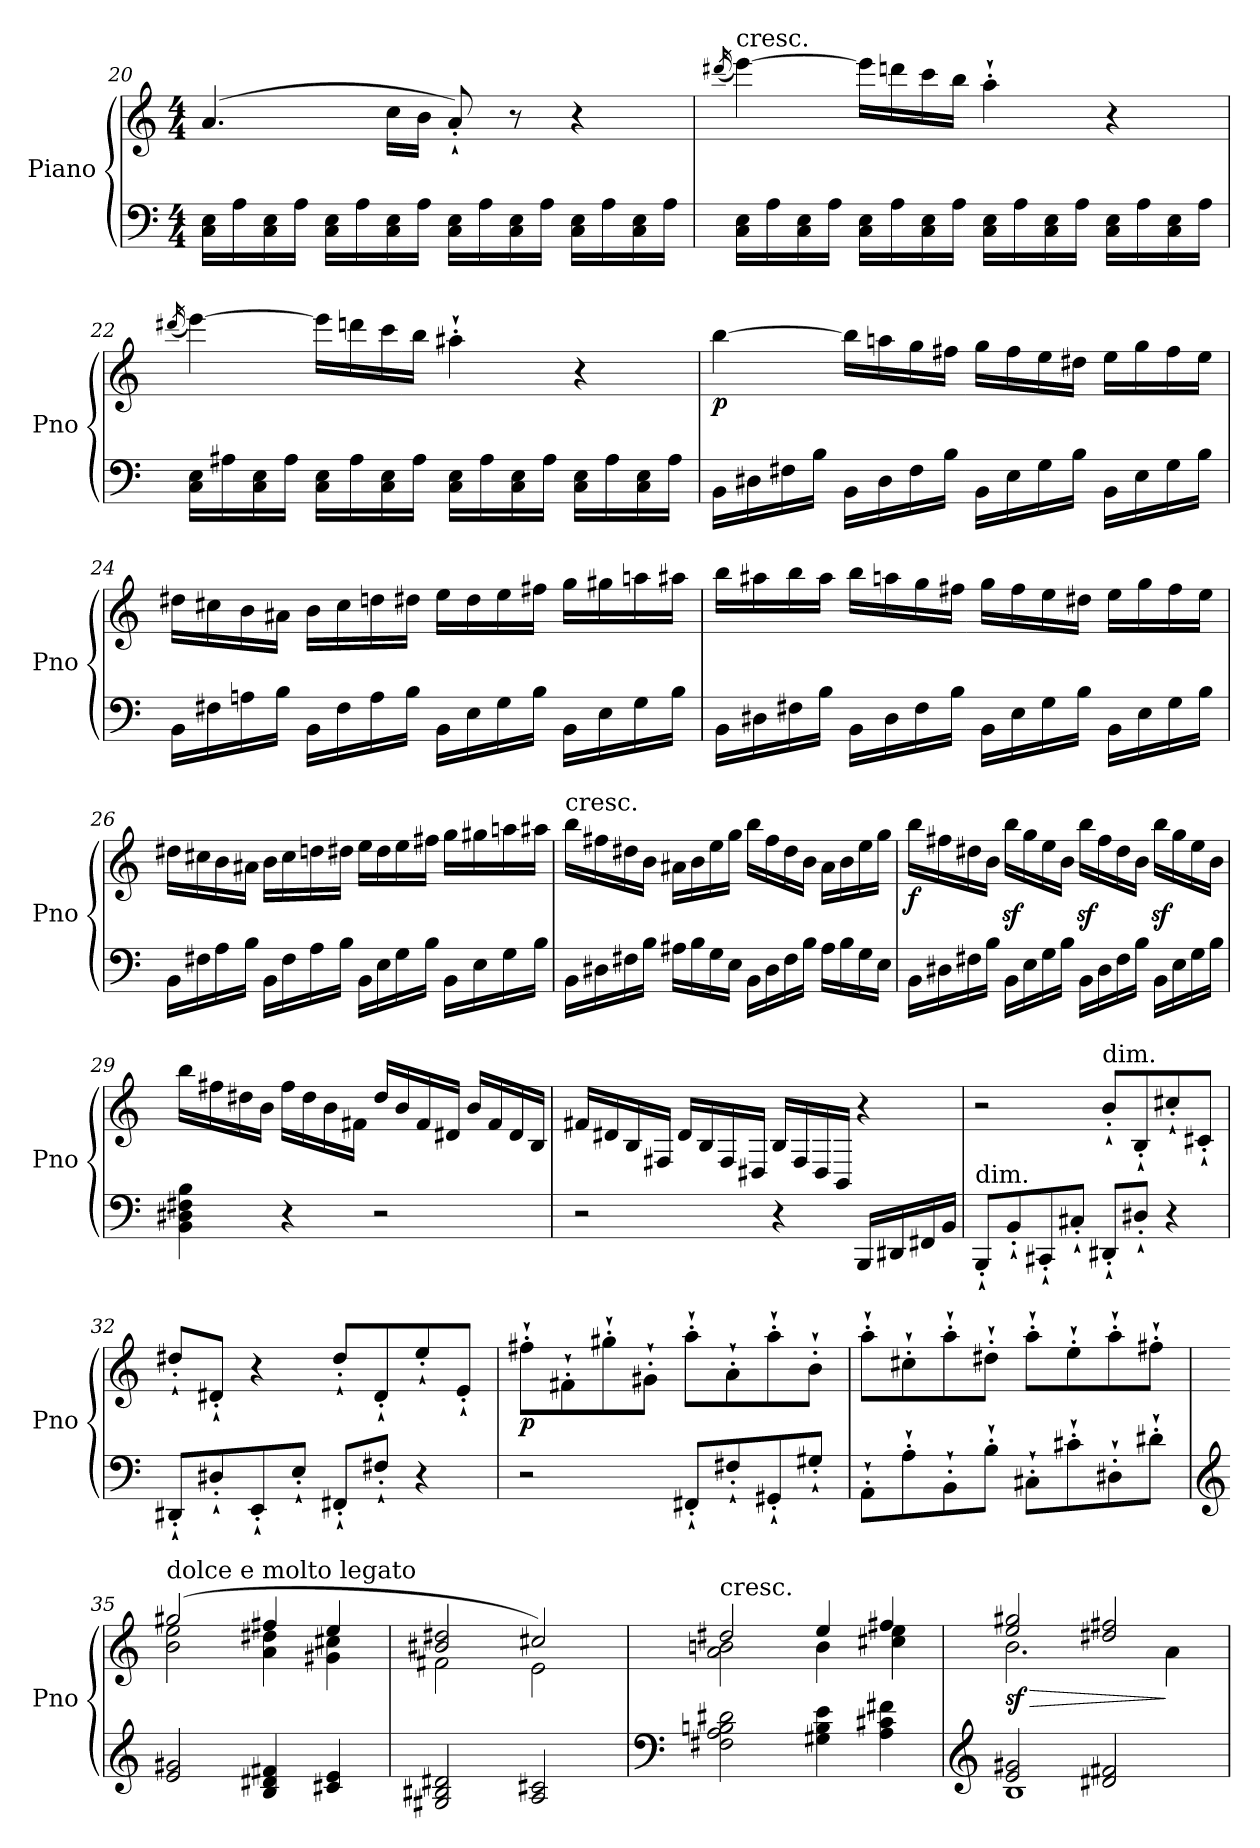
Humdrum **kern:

**kern	**kern	**dynam
*part1	*part1	*part1
*staff2	*staff1	*staff1/2
*I"Piano	*	*
*I'Pno	*	*
*clefF4	*clefG2	*
*k[]	*k[]	*
*M4/4	*M4/4	*
=20	=20	=20
16C\ 16E\LL	(>4.a/	.
16A\	.	.
16C\ 16E\	.	.
16A\JJ	.	.
16C\ 16E\LL	.	.
16A\	.	.
16C\ 16E\	16cc\LL	.
16A\JJ	16b\JJ	.
16C\ 16E\LL	8a'`/)	.
16A\	.	.
16C\ 16E\	8r	.
16A\JJ	.	.
16C\ 16E\LL	4r	.
16A\	.	.
16C\ 16E\	.	.
16A\JJ	.	.
!!LO:LB:g=z
=21	=21	=21
.	(<16qddd#X/	.
!	!LO:TX:a:t=cresc.	!
16C\ 16E\LL	[4eee\)	.
16A\	.	.
16C\ 16E\	.	.
16A\JJ	.	.
16C\ 16E\LL	16eee\LL]	.
16A\	16dddn\	.
16C\ 16E\	16ccc\	.
16A\JJ	16bb\JJ	.
16C\ 16E\LL	4aa'`\	.
16A\	.	.
16C\ 16E\	.	.
16A\JJ	.	.
16C\ 16E\LL	4r	.
16A\	.	.
16C\ 16E\	.	.
16A\JJ	.	.
=22	=22	=22
.	(<16qddd#X/	.
16C\ 16E\LL	[4eee\)	.
16A#X\	.	.
16C\ 16E\	.	.
16A#\JJ	.	.
16C\ 16E\LL	16eee\LL]	.
16A#\	16dddn\	.
16C\ 16E\	16ccc\	.
16A#\JJ	16bb\JJ	.
16C\ 16E\LL	4aa#X'`\	.
16A#\	.	.
16C\ 16E\	.	.
16A#\JJ	.	.
16C\ 16E\LL	4r	.
16A#\	.	.
16C\ 16E\	.	.
16A#\JJ	.	.
!!LO:LB:g=z
=23	=23	=23
!	!	!LO:DY:b
16BB\LL	[4bb\	p
16D#X\	.	.
16F#X\	.	.
16B\JJ	.	.
16BB\LL	16bb\LL]	.
16D#\	16aan\	.
16F#\	16gg\	.
16B\JJ	16ff#X\JJ	.
16BB\LL	16gg\LL	.
16E\	16ff#\	.
16G\	16ee\	.
16B\JJ	16dd#X\JJ	.
16BB\LL	16ee\LL	.
16E\	16gg\	.
16G\	16ff#\	.
16B\JJ	16ee\JJ	.
=24	=24	=24
16BB\LL	16dd#X\LL	.
16F#X\	16cc#X\	.
16An\	16b\	.
16B\JJ	16a#X\JJ	.
16BB\LL	16b\LL	.
16F#\	16cc#\	.
16A\	16ddn\	.
16B\JJ	16dd#X\JJ	.
16BB\LL	16ee\LL	.
16E\	16dd#\	.
16G\	16ee\	.
16B\JJ	16ff#X\JJ	.
16BB\LL	16gg\LL	.
16E\	16gg#X\	.
16G\	16aan\	.
16B\JJ	16aa#X\JJ	.
!!LO:LB:g=z
=25	=25	=25
16BB\LL	16bb\LL	.
16D#X\	16aa#X\	.
16F#X\	16bb\	.
16B\JJ	16aa#\JJ	.
16BB\LL	16bb\LL	.
16D#\	16aan\	.
16F#\	16gg\	.
16B\JJ	16ff#X\JJ	.
16BB\LL	16gg\LL	.
16E\	16ff#\	.
16G\	16ee\	.
16B\JJ	16dd#X\JJ	.
16BB\LL	16ee\LL	.
16E\	16gg\	.
16G\	16ff#\	.
16B\JJ	16ee\JJ	.
=26	=26	=26
16BB\LL	16dd#X\LL	.
16F#X\	16cc#X\	.
16A\	16b\	.
16B\JJ	16a#X\JJ	.
16BB\LL	16b\LL	.
16F#\	16cc#\	.
16A\	16ddn\	.
16B\JJ	16dd#X\JJ	.
16BB\LL	16ee\LL	.
16E\	16dd#\	.
16G\	16ee\	.
16B\JJ	16ff#X\JJ	.
16BB\LL	16gg\LL	.
16E\	16gg#X\	.
16G\	16aan\	.
16B\JJ	16aa#X\JJ	.
!!LO:LB:g=z
=27	=27	=27
!	!LO:TX:a:t=cresc.	!
16BB\LL	16bb\LL	.
16D#X\	16ff#X\	.
16F#X\	16dd#X\	.
16B\JJ	16b\JJ	.
16A#X\LL	16a#X\LL	.
16B\	16b\	.
16G\	16ee\	.
16E\JJ	16gg\JJ	.
16BB\LL	16bb\LL	.
16D#\	16ff#\	.
16F#\	16dd#\	.
16B\JJ	16b\JJ	.
16A#\LL	16a#\LL	.
16B\	16b\	.
16G\	16ee\	.
16E\JJ	16gg\JJ	.
=28	=28	=28
!	!	!LO:DY:b
16BB\LL	16bb\LL	f
16D#X\	16ff#X\	.
16F#X\	16dd#X\	.
16B\JJ	16b\JJ	.
16BB\LL	16bbz<\LL	.
16E\	16gg\	.
16G\	16ee\	.
16B\JJ	16b\JJ	.
16BB\LL	16bbz<\LL	.
16D#\	16ff#\	.
16F#\	16dd#\	.
16B\JJ	16b\JJ	.
16BB\LL	16bbz<\LL	.
16E\	16gg\	.
16G\	16ee\	.
16B\JJ	16b\JJ	.
!!LO:PB:g=z
=29	=29	=29
4BB\ 4D#X\ 4F#X\ 4B\	16bb\LL	.
.	16ff#X\	.
.	16dd#X\	.
.	16b\JJ	.
4r	16ff#\LL	.
.	16dd#\	.
.	16b\	.
.	16f#X\JJ	.
2r	16dd#/LL	.
.	16b/	.
.	16f#/	.
.	16d#X/JJ	.
.	16b/LL	.
.	16f#/	.
.	16d#/	.
.	16B/JJ	.
=30	=30	=30
2r	16f#X/LL	.
.	16d#X/	.
.	16B/	.
.	16F#X/JJ	.
.	16d#/LL	.
.	16B/	.
.	16F#/	.
.	16D#X/JJ	.
4r	16B/LL	.
.	16F#/	.
.	16D#/	.
.	16BB/JJ	.
16BBB/LL	4r	.
16DD#X/	.	.
16FF#X/	.	.
16BB/JJ	.	.
!!LO:LB:g=z
=31	=31	=31
!LO:TX:a:t=dim.	!	!
8BBB'`/L	2r	.
8BB'`/	.	.
8CC#X'`/	.	.
8C#X'`/J	.	.
!	!LO:TX:a:t=dim.	!
8DD#X'`/L	8b'`/L	.
8D#X'`/J	8B'`/	.
4r	8cc#X'`/	.
.	8c#X'`/J	.
=32	=32	=32
8DD#X'`/L	8dd#X'`/L	.
8D#X'`/	8d#X'`/J	.
8EE'`/	4r	.
8E'`/J	.	.
8FF#X'`/L	8dd#'`/L	.
8F#X'`/J	8d#'`/	.
4r	8ee'`/	.
.	8e'`/J	.
=33	=33	=33
!	!	!LO:DY:b
2r	8ff#X'`\L	p
.	8f#X'`\	.
.	8gg#X'`\	.
.	8g#X'`\J	.
8FF#X'`/L	8aa'`\L	.
8F#X'`/	8a'`\	.
8GG#X'`/	8aa'`\	.
8G#X'`/J	8b'`\J	.
!!LO:LB:g=z
=34	=34	=34
8AA'`\L	8aa'`\L	.
8A'`\	8cc#X'`\	.
8BB'`\	8aa'`\	.
8B'`\J	8dd#X'`\J	.
8C#X'`\L	8aa'`\L	.
8c#X'`\	8ee'`\	.
8D#X'`\	8aa'`\	.
8d#X'`\J	8ff#X'`\J	.
=35	=35	=35
*clefG2	*	*
*	*^	*
!	!LO:TX:a:t=dolce e molto legato	!	!
2e/ 2g#X/	(>2gg#X/	2b\ 2ee\	.
4B/ 4d#X/ 4f#X/	4ff#X/	4a\ 4dd#X\	.
4c#X/ 4e/	4ee/	4g#X\ 4cc#X\	.
=36	=36	=36	=36
2G#X/ 2B#X/ 2d#X/	2b#X/ 2dd#X/	2f#X\	.
2A/ 2c#X/	2cc#X/)	2e\	.
=37	=37	=37	=37
*clefF4	*	*	*
!	!LO:TX:a:t=cresc.	!	!
2F#X\ 2A\ 2Bn\ 2d#X\	2dd#X/	2a\ 2bn\	.
4G#X\ 4B\ 4e\	4ee/	4b\	.
4A\ 4c#X\ 4f#X\	4ff#X/	4cc#X\ 4ee\	.
=38	=38	=38	=38
*clefG2	*	*	*
*^	*	*	*
!	!	!	!	!LO:HP:b
!	!	!	!	!LO:DY:n=1:b
2e/ 2g#X/	1B	2ee/ 2gg#X/	2.b\	> sf
2d#X/ 2f#X/	.	2dd#X/ 2ff#X/	.	.
.	.	.	4a\	]
*v	*v	*	*	*
*	*v	*v	*
=	=	=
*-	*-	*-
